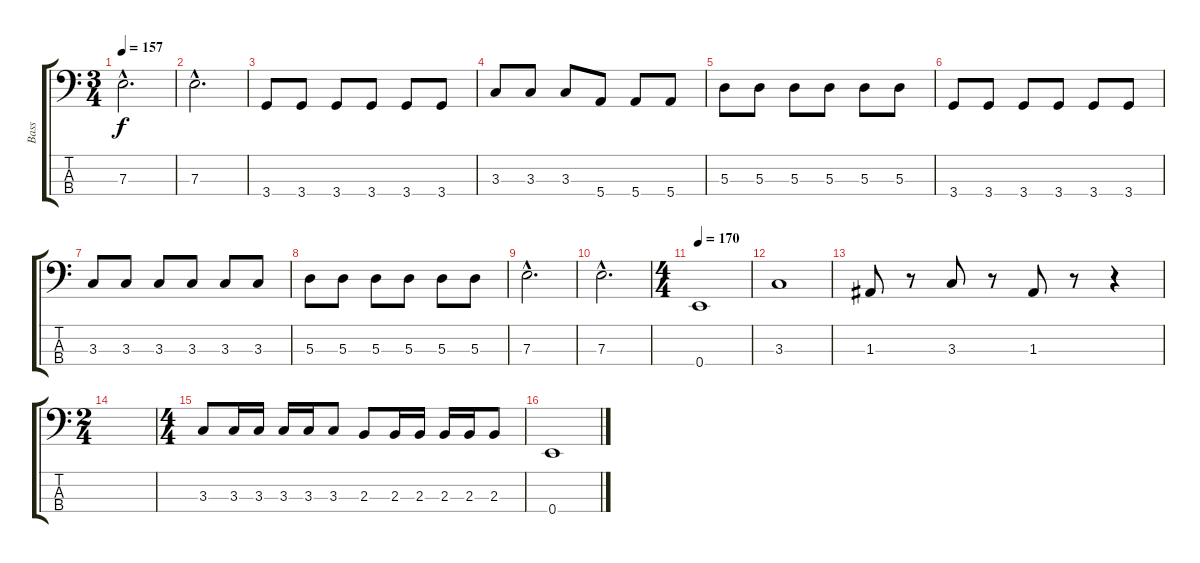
\track ("Bass" "Bass") {instrument fretlessbass}
\staff {score tabs}
\tuning (G2 D2 A1 E1) {hide}
\ts (3 4)
\tempo 157
\clef f4
\ks c
7.3{hac}.2{d dy f} |
7.3{hac}.2{d} |
3.4.8 3.4.8 3.4.8 3.4.8 3.4.8 3.4.8 |
3.3.8 3.3.8 3.3.8 5.4.8 5.4.8 5.4.8 |
5.3.8 5.3.8 5.3.8 5.3.8 5.3.8 5.3.8 |
3.4.8 3.4.8 3.4.8 3.4.8 3.4.8 3.4.8 |
3.3.8 3.3.8 3.3.8 3.3.8 3.3.8 3.3.8 |
5.3.8 5.3.8 5.3.8 5.3.8 5.3.8 5.3.8 |
7.3{hac}.2{d} |
7.3{hac}.2{d} |
\ts (4 4)
\tempo 170
0.4.1 |
3.3.1 |
1.3.8 r.8 3.3.8 r.8 1.3.8 r.8 r.4 |
\ts (2 4)
|
\ts (4 4)
3.3.8 3.3.16 3.3.16 3.3.16 3.3.16 3.3.8 2.3.8 2.3.16 2.3.16 2.3.16 2.3.16 2.3.8 |
0.4.1
